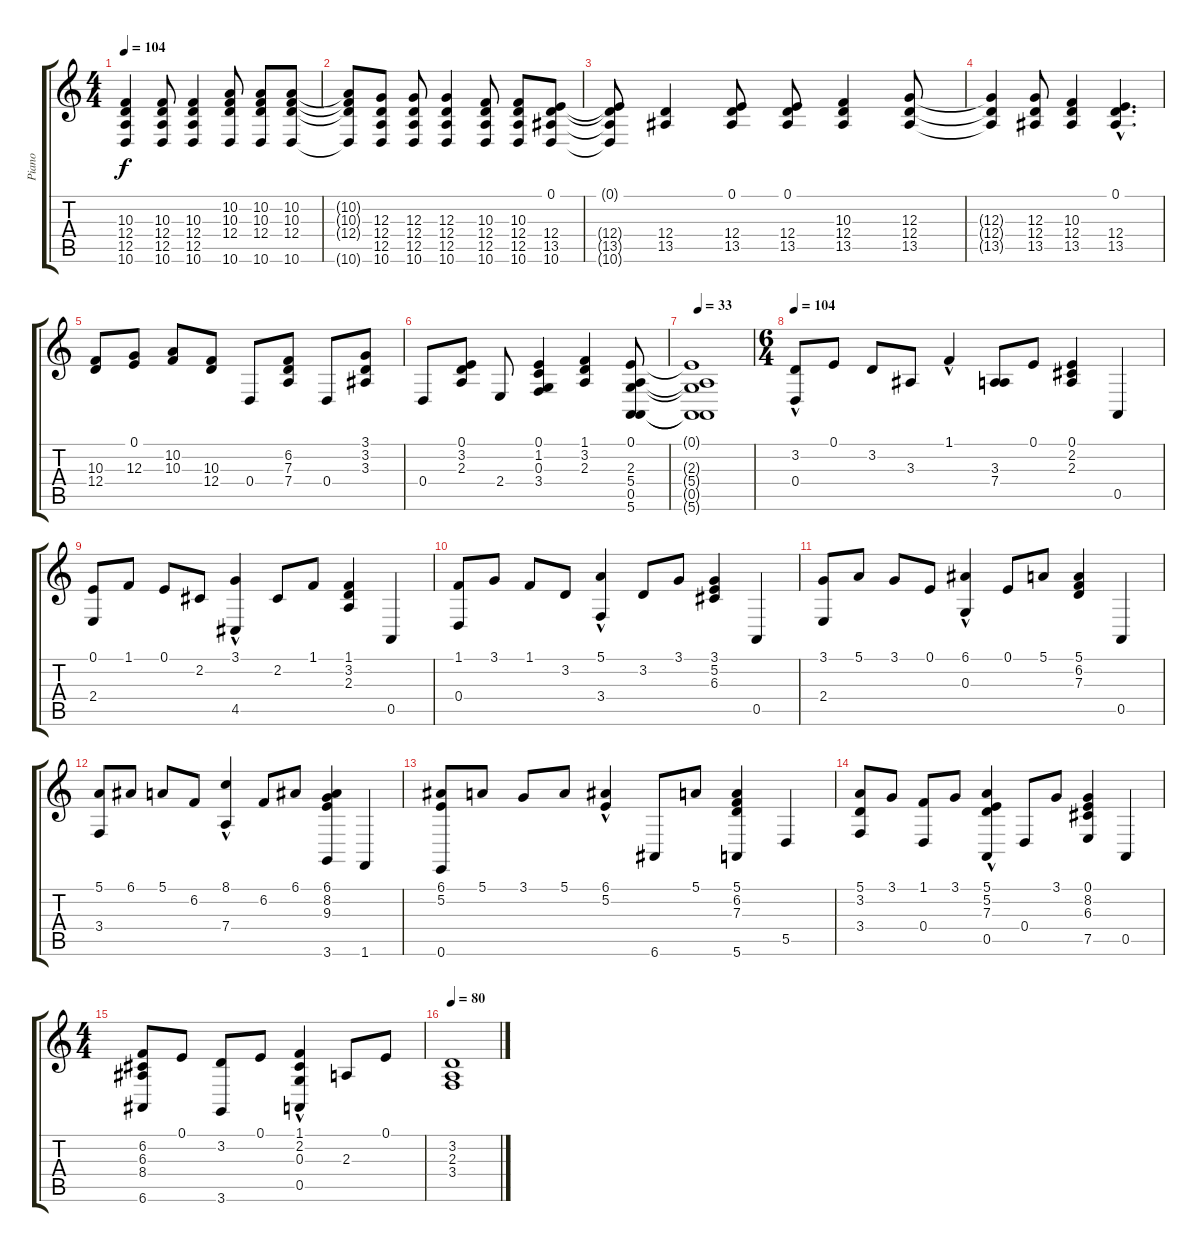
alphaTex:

\track ("Piano" "Piano") {instrument acousticgrandpiano}
\staff {score tabs}
\tuning (E4 B3 G3 D3 A2 E2) {hide}
\ts (4 4)
\tempo 104
\clef g2
\ks c
(10.3 12.4 12.5 10.6).4{dy f} (10.3 12.4 12.5 10.6).8 (10.3 12.4 12.5 10.6).4 (10.2 10.3 12.4 10.6).8 (10.2 10.3 12.4 10.6).8 (10.2 10.3 12.4 10.6).8 |
(10.2{t} 10.3{t} 12.4{t} 10.6{t}).8 (12.3 12.4 12.5 10.6).8 (12.3 12.4 12.5 10.6).8 (12.3 12.4 12.5 10.6).4 (10.3 12.4 12.5 10.6).8 (10.3 12.4 12.5 10.6).8 (0.1 12.4 13.5 10.6).8 |
(0.1{t} 12.4{t} 13.5{t} 10.6{t}).8 (12.4 13.5).4 (0.1 12.4 13.5).8 (0.1 12.4 13.5).8 (10.3 12.4 13.5).4 (12.3 12.4 13.5).8 |
(12.3{t} 12.4{t} 13.5{t}).4 (12.3 12.4 13.5).8 (10.3 12.4 13.5).4 (0.1{hac} 12.4{hac} 13.5{hac}).4{d} |
(10.3 12.4).8 (0.1 12.3).8 (10.2 10.3).8 (10.3 12.4).8 0.4.8 (6.2 7.3 7.4).8 0.4.8 (3.1 3.2 3.3).8 |
0.4.8 (0.1 3.2 2.3).8 2.4.8 (0.1 1.2 0.3 3.4).4 (1.1 3.2 2.3).4 (0.1 2.3 5.4 0.5 5.6).8 |
\tempo 33
(0.1{t} 2.3{t} 5.4{t} 0.5{t} 5.6{t}).1 |
\ts (6 4)
\tempo 104
(3.2 0.4{hac}).8 0.1.8 3.2.8 3.3.8 1.1{hac}.4 (3.3 7.4).8 0.1.8 (0.1 2.2 2.3).4 0.5.4 |
(0.1 2.4).8 1.1.8 0.1.8 2.2.8 (3.1{hac} 4.5).4 2.2.8 1.1.8 (1.1 3.2 2.3).4 0.5.4 |
(1.1 0.4).8 3.1.8 1.1.8 3.2.8 (5.1{hac} 3.4).4 3.2.8 3.1.8 (3.1 5.2 6.3).4 0.5.4 |
(3.1 2.4).8 5.1.8 3.1.8 0.1.8 (6.1{hac} 0.3).4 0.1.8 5.1.8 (5.1 6.2 7.3).4 0.5.4 |
(5.1 3.4).8 6.1.8 5.1.8 6.2.8 (8.1{hac} 7.4).4 6.2.8 6.1.8 (6.1 8.2 9.3 3.6).4 1.6.4 |
(6.1 5.2 0.6).8 5.1.8 3.1.8 5.1.8 (6.1{hac} 5.2{hac}).4 6.6.8 5.1.8 (5.1 6.2 7.3 5.6).4 5.5.4 |
(5.1 3.2 3.4).8 3.1.8 (1.1 0.4).8 3.1.8 (5.1{hac} 5.2{hac} 7.3{hac} 0.5).4 0.4.8 3.1.8 (0.1 8.2 6.3 7.5).4 0.5.4 |
\ts (4 4)
(6.2 6.3 8.4 6.6).8 0.1.8 (3.2 3.6).8 0.1.8 (1.1{hac} 2.2 0.3{hac} 0.5).4 2.3.8 0.1.8 |
\tempo 80
(3.2 2.3 3.4).1
